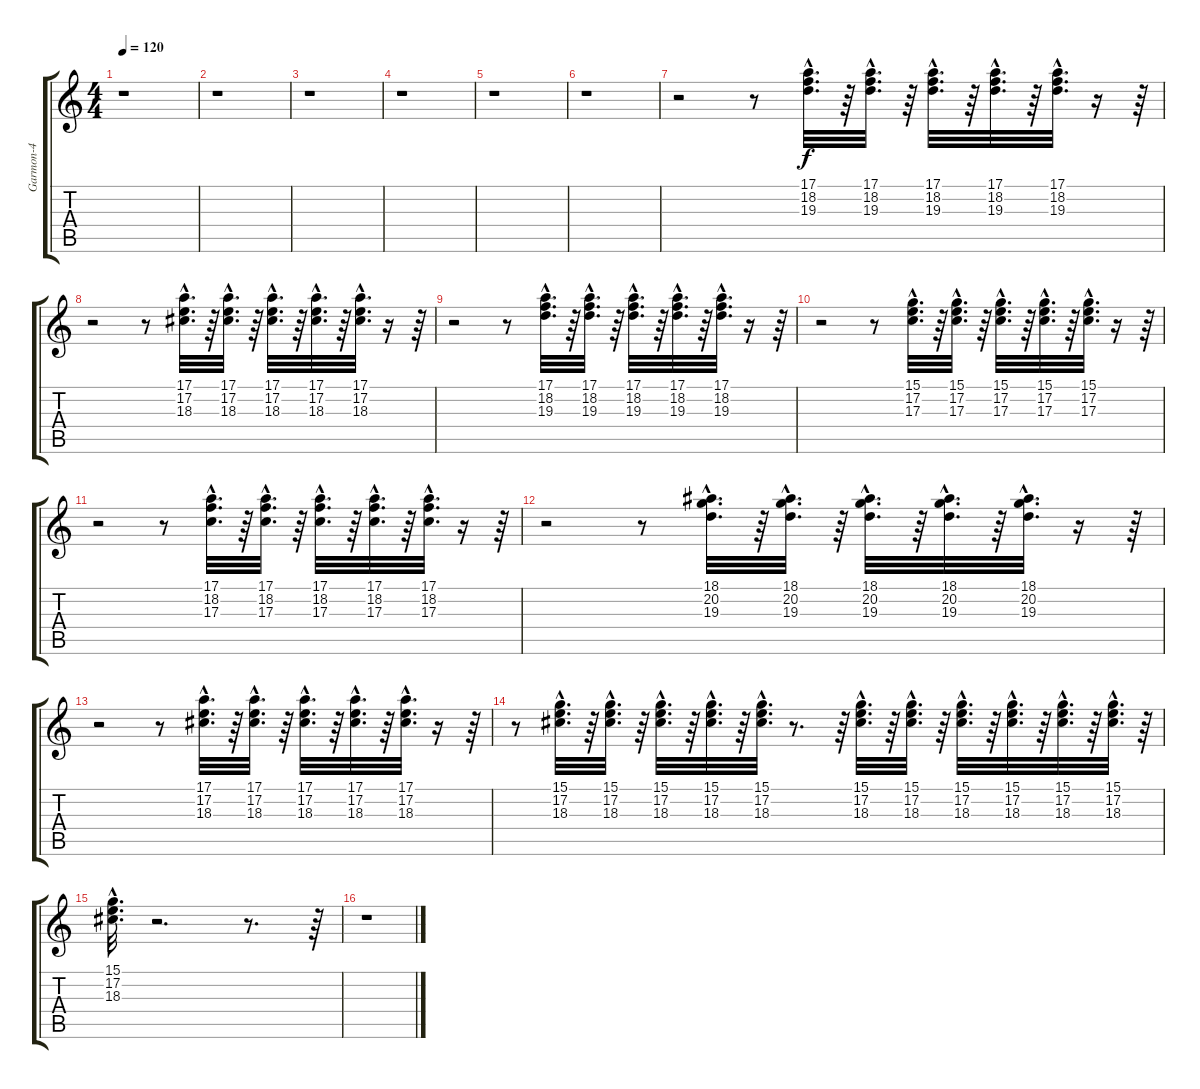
\track ("Garmon-4" "Garmon-4") {instrument electricgrandpiano}
\staff {score tabs}
\tuning (E4 B3 G3 D3 A2 E2) {hide}
\ts (4 4)
\tempo 120
\clef g2
\ks c
r.1{dy f} |
r.1 |
r.1 |
r.1 |
r.1 |
r.1 |
r.2 r.8 (17.1{hac} 18.2{hac} 19.3{hac}).32{d} r.64 (17.1{hac} 18.2{hac} 19.3{hac}).32{d} r.64 (17.1{hac} 18.2{hac} 19.3{hac}).32{d} r.64 (17.1{hac} 18.2{hac} 19.3{hac}).32{d} r.64 (17.1{hac} 18.2{hac} 19.3{hac}).32{d} r.16 r.64 |
r.2 r.8 (17.1{hac} 17.2{hac} 18.3{hac}).32{d} r.64 (17.1{hac} 17.2{hac} 18.3{hac}).32{d} r.64 (17.1{hac} 17.2{hac} 18.3{hac}).32{d} r.64 (17.1{hac} 17.2{hac} 18.3{hac}).32{d} r.64 (17.1{hac} 17.2{hac} 18.3{hac}).32{d} r.16 r.64 |
r.2 r.8 (17.1{hac} 18.2{hac} 19.3{hac}).32{d} r.64 (17.1{hac} 18.2{hac} 19.3{hac}).32{d} r.64 (17.1{hac} 18.2{hac} 19.3{hac}).32{d} r.64 (17.1{hac} 18.2{hac} 19.3{hac}).32{d} r.64 (17.1{hac} 18.2{hac} 19.3{hac}).32{d} r.16 r.64 |
r.2 r.8 (15.1{hac} 17.2{hac} 17.3{hac}).32{d} r.64 (15.1{hac} 17.2{hac} 17.3{hac}).32{d} r.64 (15.1{hac} 17.2{hac} 17.3{hac}).32{d} r.64 (15.1{hac} 17.2{hac} 17.3{hac}).32{d} r.64 (15.1{hac} 17.2{hac} 17.3{hac}).32{d} r.16 r.64 |
r.2 r.8 (17.1{hac} 18.2{hac} 17.3{hac}).32{d} r.64 (17.1{hac} 18.2{hac} 17.3{hac}).32{d} r.64 (17.1{hac} 18.2{hac} 17.3{hac}).32{d} r.64 (17.1{hac} 18.2{hac} 17.3{hac}).32{d} r.64 (17.1{hac} 18.2{hac} 17.3{hac}).32{d} r.16 r.64 |
r.2 r.8 (18.1{hac} 20.2{hac} 19.3{hac}).32{d} r.64 (18.1{hac} 20.2{hac} 19.3{hac}).32{d} r.64 (18.1{hac} 20.2{hac} 19.3{hac}).32{d} r.64 (18.1{hac} 20.2{hac} 19.3{hac}).32{d} r.64 (18.1{hac} 20.2{hac} 19.3{hac}).32{d} r.16 r.64 |
r.2 r.8 (17.1{hac} 17.2{hac} 18.3{hac}).32{d} r.64 (17.1{hac} 17.2{hac} 18.3{hac}).32{d} r.64 (17.1{hac} 17.2{hac} 18.3{hac}).32{d} r.64 (17.1{hac} 17.2{hac} 18.3{hac}).32{d} r.64 (17.1{hac} 17.2{hac} 18.3{hac}).32{d} r.16 r.64 |
r.8 (15.1{hac} 17.2{hac} 18.3{hac}).32{d} r.64 (15.1{hac} 17.2{hac} 18.3{hac}).32{d} r.64 (15.1{hac} 17.2{hac} 18.3{hac}).32{d} r.64 (15.1{hac} 17.2{hac} 18.3{hac}).32{d} r.64 (15.1{hac} 17.2{hac} 18.3{hac}).32{d} r.8{d} r.64 (15.1{hac} 17.2{hac} 18.3{hac}).32{d} r.64 (15.1{hac} 17.2{hac} 18.3{hac}).32{d} r.64 (15.1{hac} 17.2{hac} 18.3{hac}).32{d} r.64 (15.1{hac} 17.2{hac} 18.3{hac}).32{d} r.64 (15.1{hac} 17.2{hac} 18.3{hac}).32{d} r.64 (15.1{hac} 17.2{hac} 18.3{hac}).32{d} r.64 |
(15.1{hac} 17.2{hac} 18.3{hac}).32{d} r.2{d} r.8{d} r.64 |
r.1
